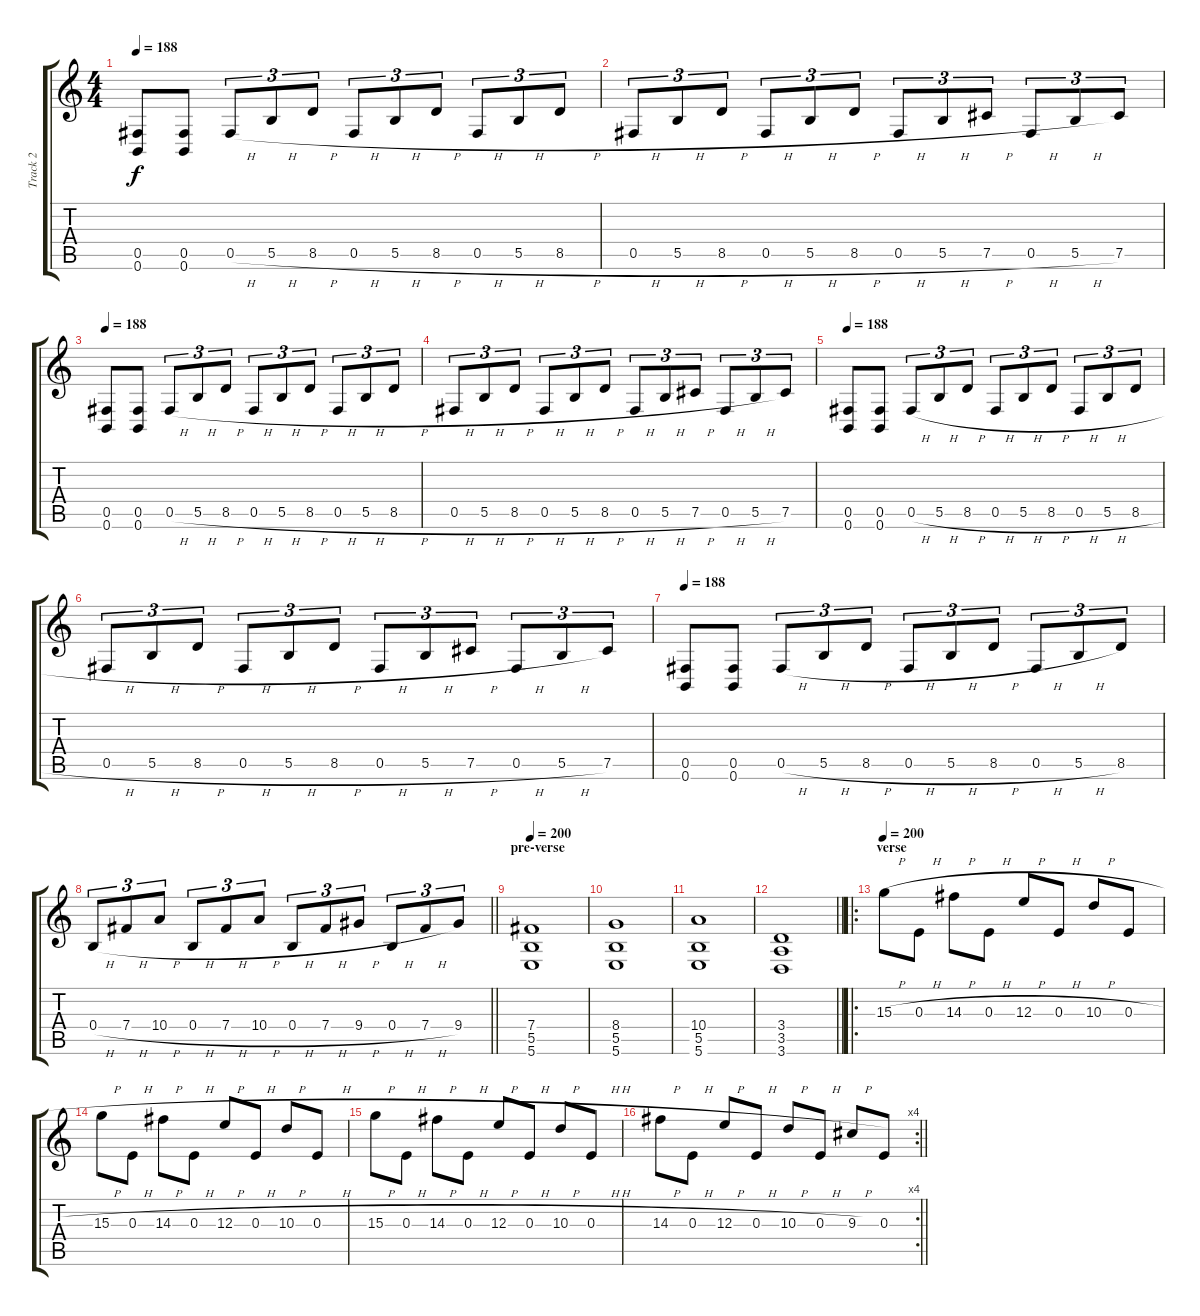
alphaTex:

\track ("Track 2" "Track 2") {instrument distortionguitar}
\staff {score tabs}
\tuning (Db4 Ab3 E3 B2 Gb2 B1) {hide}
\ts (4 4)
\tempo 188
\clef g2
\ks c
(0.5 0.6).8{dy f} (0.5 0.6).8 0.5{h}.8{tu (3 2)} 5.5{h}.8{tu (3 2)} 8.5{h}.8{tu (3 2)} 0.5{h}.8{tu (3 2)} 5.5{h}.8{tu (3 2)} 8.5{h}.8{tu (3 2)} 0.5{h}.8{tu (3 2)} 5.5{h}.8{tu (3 2)} 8.5{h}.8{tu (3 2)} |
0.5{h}.8{tu (3 2)} 5.5{h}.8{tu (3 2)} 8.5{h}.8{tu (3 2)} 0.5{h}.8{tu (3 2)} 5.5{h}.8{tu (3 2)} 8.5{h}.8{tu (3 2)} 0.5{h}.8{tu (3 2)} 5.5{h}.8{tu (3 2)} 7.5{h}.8{tu (3 2)} 0.5{h}.8{tu (3 2)} 5.5{h}.8{tu (3 2)} 7.5.8{tu (3 2)} |
\tempo 188
(0.5 0.6).8 (0.5 0.6).8 0.5{h}.8{tu (3 2)} 5.5{h}.8{tu (3 2)} 8.5{h}.8{tu (3 2)} 0.5{h}.8{tu (3 2)} 5.5{h}.8{tu (3 2)} 8.5{h}.8{tu (3 2)} 0.5{h}.8{tu (3 2)} 5.5{h}.8{tu (3 2)} 8.5{h}.8{tu (3 2)} |
0.5{h}.8{tu (3 2)} 5.5{h}.8{tu (3 2)} 8.5{h}.8{tu (3 2)} 0.5{h}.8{tu (3 2)} 5.5{h}.8{tu (3 2)} 8.5{h}.8{tu (3 2)} 0.5{h}.8{tu (3 2)} 5.5{h}.8{tu (3 2)} 7.5{h}.8{tu (3 2)} 0.5{h}.8{tu (3 2)} 5.5{h}.8{tu (3 2)} 7.5.8{tu (3 2)} |
\tempo 188
(0.5 0.6).8 (0.5 0.6).8 0.5{h}.8{tu (3 2)} 5.5{h}.8{tu (3 2)} 8.5{h}.8{tu (3 2)} 0.5{h}.8{tu (3 2)} 5.5{h}.8{tu (3 2)} 8.5{h}.8{tu (3 2)} 0.5{h}.8{tu (3 2)} 5.5{h}.8{tu (3 2)} 8.5{h}.8{tu (3 2)} |
0.5{h}.8{tu (3 2)} 5.5{h}.8{tu (3 2)} 8.5{h}.8{tu (3 2)} 0.5{h}.8{tu (3 2)} 5.5{h}.8{tu (3 2)} 8.5{h}.8{tu (3 2)} 0.5{h}.8{tu (3 2)} 5.5{h}.8{tu (3 2)} 7.5{h}.8{tu (3 2)} 0.5{h}.8{tu (3 2)} 5.5{h}.8{tu (3 2)} 7.5.8{tu (3 2)} |
\tempo 188
(0.5 0.6).8 (0.5 0.6).8 0.5{h}.8{tu (3 2)} 5.5{h}.8{tu (3 2)} 8.5{h}.8{tu (3 2)} 0.5{h}.8{tu (3 2)} 5.5{h}.8{tu (3 2)} 8.5{h}.8{tu (3 2)} 0.5{h}.8{tu (3 2)} 5.5{h}.8{tu (3 2)} 8.5.8{tu (3 2)} |
\barLineRight lightlight
0.4{h}.8{tu (3 2)} 7.4{h}.8{tu (3 2)} 10.4{h}.8{tu (3 2)} 0.4{h}.8{tu (3 2)} 7.4{h}.8{tu (3 2)} 10.4{h}.8{tu (3 2)} 0.4{h}.8{tu (3 2)} 7.4{h}.8{tu (3 2)} 9.4{h}.8{tu (3 2)} 0.4{h}.8{tu (3 2)} 7.4{h}.8{tu (3 2)} 9.4.8{tu (3 2)} |
\section ("" "pre-verse")
\tempo 200
(7.4 5.5 5.6).1 |
(8.4 5.5 5.6).1 |
(10.4 5.5 5.6).1 |
\barLineRight lightlight
(3.4 3.5 3.6).1 |
\ro
\section ("" "verse")
\tempo 200
15.3{h}.8 0.3{h}.8 14.3{h}.8 0.3{h}.8 12.3{h}.8 0.3{h}.8 10.3{h}.8 0.3{h}.8 |
15.3{h}.8 0.3{h}.8 14.3{h}.8 0.3{h}.8 12.3{h}.8 0.3{h}.8 10.3{h}.8 0.3{h}.8 |
15.3{h}.8 0.3{h}.8 14.3{h}.8 0.3{h}.8 12.3{h}.8 0.3{h}.8 10.3{h}.8 0.3{h}.8 |
\rc 4
\barLineRight lightlight
14.3{h}.8 0.3{h}.8 12.3{h}.8 0.3{h}.8 10.3{h}.8 0.3{h}.8 9.3{h}.8 0.3.8
